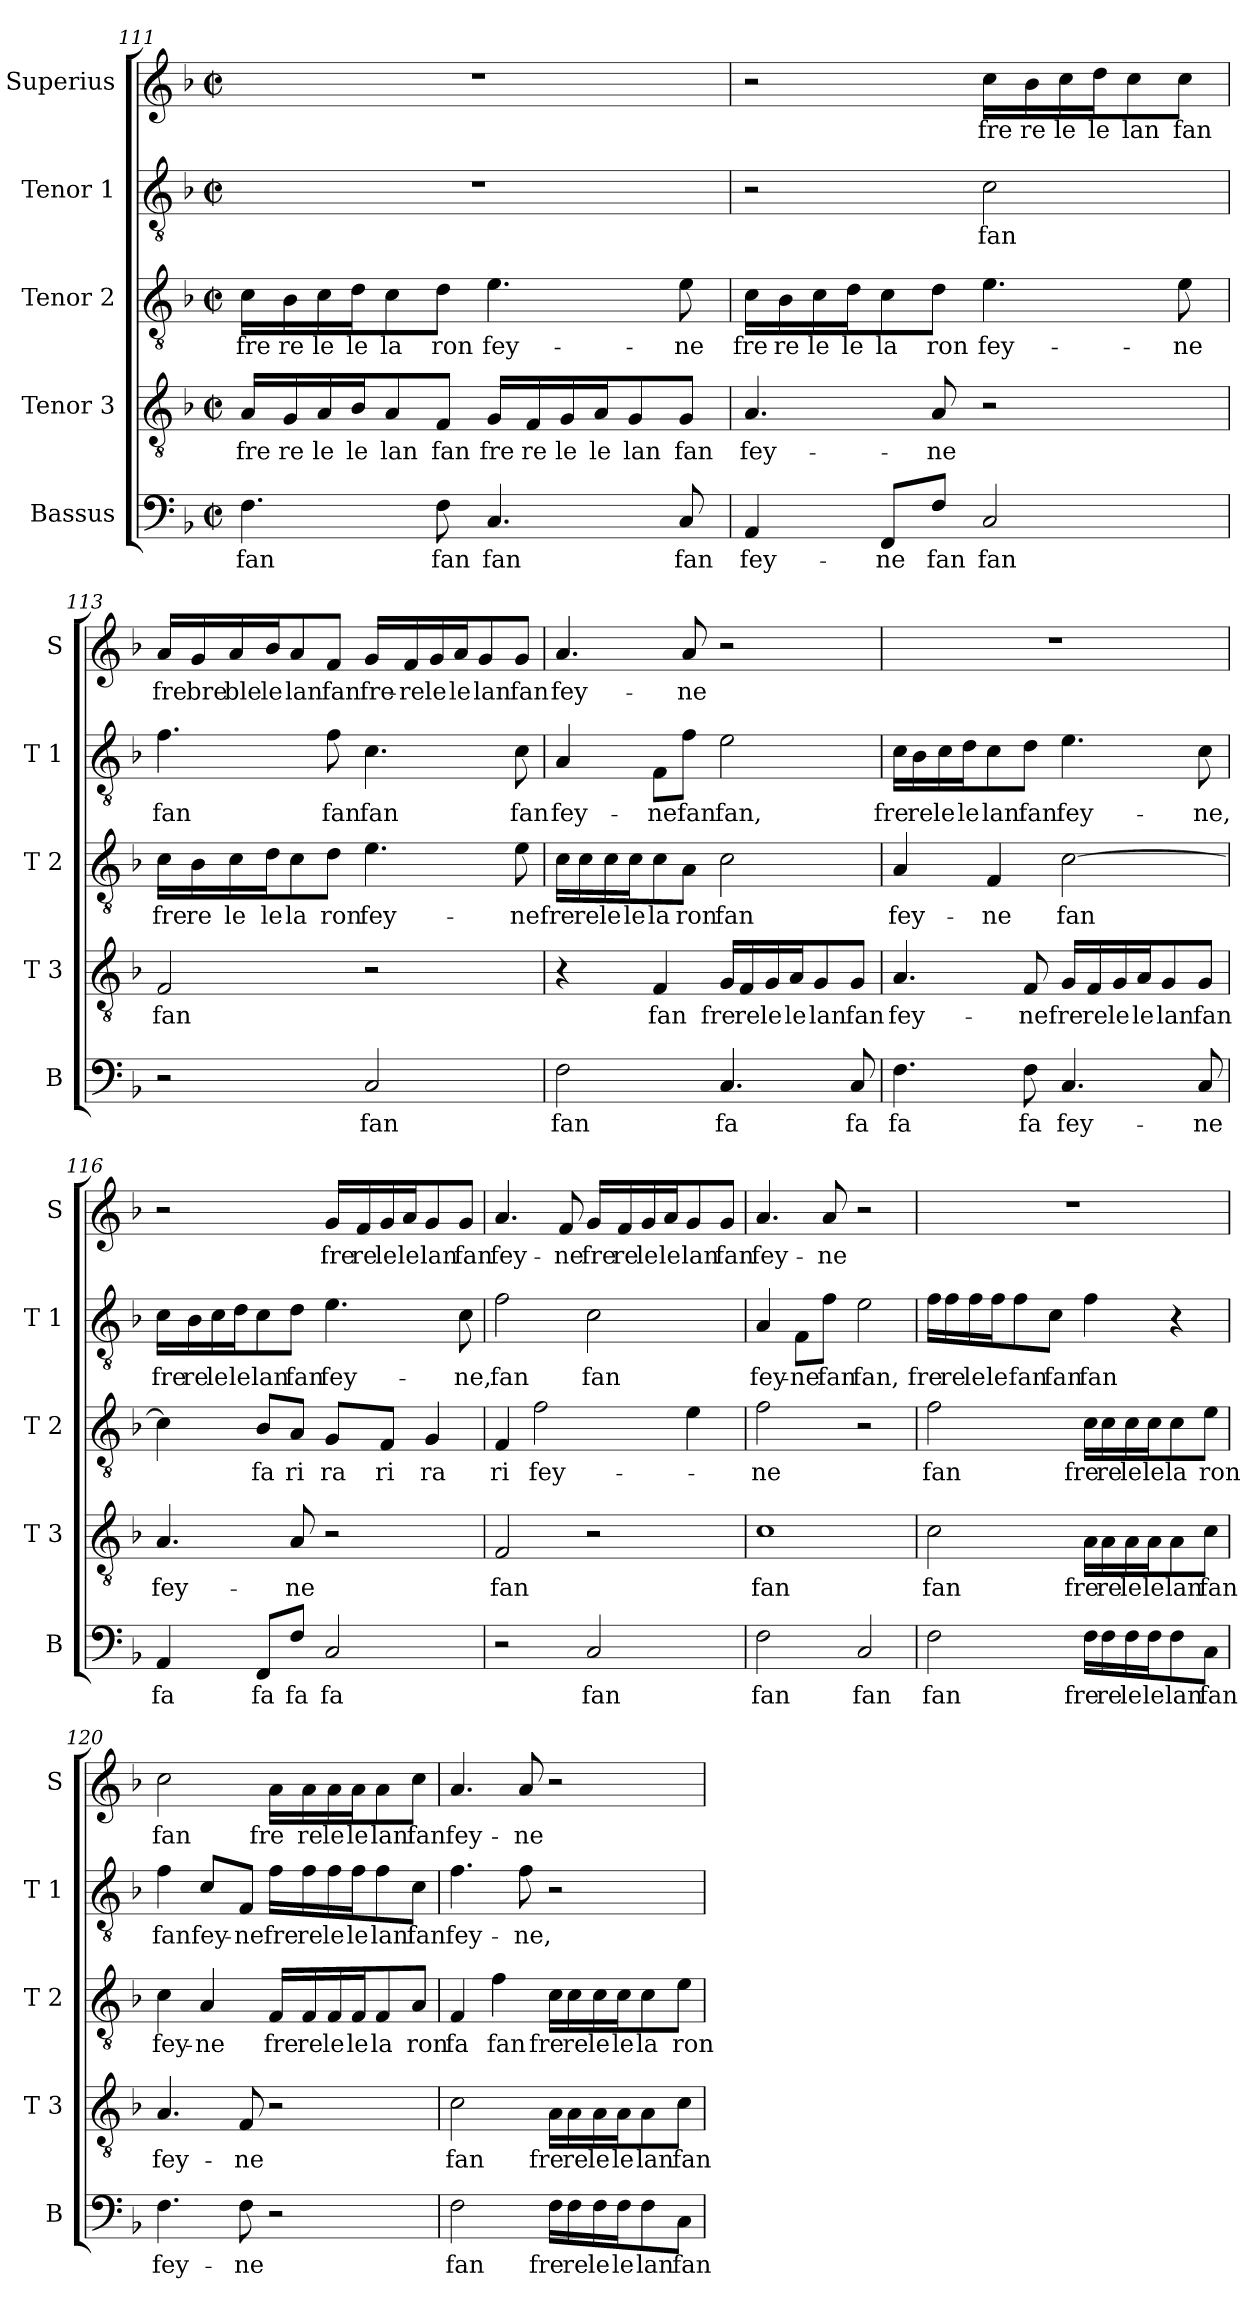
**kern	**text	**kern	**text	**kern	**text	**kern	**text	**kern	**text
*part5	*part5	*part4	*part4	*part3	*part3	*part2	*part2	*part1	*part1
*staff5	*staff5	*staff4	*staff4	*staff3	*staff3	*staff2	*staff2	*staff1	*staff1
*I"Bassus	*	*I"Tenor 3	*	*I"Tenor 2	*	*I"Tenor 1	*	*I"Superius	*
*I'B	*	*I'T 3	*	*I'T 2	*	*I'T 1	*	*I'S	*
!!LO:LB:g=z
*clefF4	*	*clefGv2	*	*clefGv2	*	*clefGv2	*	*clefG2	*
*k[b-]	*	*k[b-]	*	*k[b-]	*	*k[b-]	*	*k[b-]	*
*F:	*	*F:	*	*F:	*	*F:	*	*F:	*
*M2/2	*	*M2/2	*	*M2/2	*	*M2/2	*	*M2/2	*
*met(c|)	*	*met(c|)	*	*met(c|)	*	*met(c|)	*	*met(c|)	*
=111	=111	=111	=111	=111	=111	=111	=111	=111	=111
4.F\	fan	16A/LL	fre	16c\LL	fre	1r	.	1r	.
.	.	16G/	re	16B-\	re	.	.	.	.
.	.	16A/	le	16c\	le	.	.	.	.
.	.	16B-/J	le	16d\J	le	.	.	.	.
.	.	8A/	lan	8c\	la	.	.	.	.
8F\	fan	8F/J	fan	8d\J	ron	.	.	.	.
4.C/	fan	16G/LL	fre	4.e\	fey-	.	.	.	.
.	.	16F/	re	.	.	.	.	.	.
.	.	16G/	le	.	.	.	.	.	.
.	.	16A/J	le	.	.	.	.	.	.
.	.	8G/	lan	.	.	.	.	.	.
8C/	fan	8G/J	fan	8e\	-ne	.	.	.	.
=112	=112	=112	=112	=112	=112	=112	=112	=112	=112
4AA/	fey-	4.A/	fey-	16c\LL	fre	2r	.	2r	.
.	.	.	.	16B-\	re	.	.	.	.
.	.	.	.	16c\	le	.	.	.	.
.	.	.	.	16d\J	le	.	.	.	.
8FF/L	-ne	.	.	8c\	la	.	.	.	.
8F/J	fan	8A/	-ne	8d\J	ron	.	.	.	.
2C/	fan	2r	.	4.e\	fey-	2c\	fan	16cc\LL	fre
.	.	.	.	.	.	.	.	16b-\	re
.	.	.	.	.	.	.	.	16cc\	le
.	.	.	.	.	.	.	.	16dd\J	le
.	.	.	.	.	.	.	.	8cc\	lan
.	.	.	.	8e\	-ne	.	.	8cc\J	fan
!!LO:LB:g=z
=113	=113	=113	=113	=113	=113	=113	=113	=113	=113
2r	.	2F/	fan	16c\LL	fre	4.f\	fan	16a/LL	fre
.	.	.	.	16B-\	re	.	.	16g/	bre
.	.	.	.	16c\	le	.	.	16a/	ble
.	.	.	.	16d\J	le	.	.	16b-/J	le
.	.	.	.	8c\	la	.	.	8a/	lan
.	.	.	.	8d\J	ron	8f\	fan	8f/J	fan
2C/	fan	2r	.	4.e\	fey-	4.c\	fan	16g/LL	fre-
.	.	.	.	.	.	.	.	16f/	-re
.	.	.	.	.	.	.	.	16g/	le
.	.	.	.	.	.	.	.	16a/J	le
.	.	.	.	.	.	.	.	8g/	lan
.	.	.	.	8e\	-ne	8c\	fan	8g/J	fan
=114	=114	=114	=114	=114	=114	=114	=114	=114	=114
2F\	fan	4r	.	16c\LL	fre	4A/	fey-	4.a/	fey-
.	.	.	.	16c\	re	.	.	.	.
.	.	.	.	16c\	le	.	.	.	.
.	.	.	.	16c\J	le	.	.	.	.
.	.	4F/	fan	8c\	la	8F\L	-ne	.	.
.	.	.	.	8A\J	ron	8f\J	fan	8a/	-ne
4.C/	fa	16G/LL	fre	2c\	fan	2e\	fan,	2r	.
.	.	16F/	re	.	.	.	.	.	.
.	.	16G/	le	.	.	.	.	.	.
.	.	16A/J	le	.	.	.	.	.	.
.	.	8G/	lan	.	.	.	.	.	.
8C/	fa	8G/J	fan	.	.	.	.	.	.
!!LO:PB:g=z
=115	=115	=115	=115	=115	=115	=115	=115	=115	=115
4.F\	fa	4.A/	fey-	4A/	fey-	16c\LL	fre	1r	.
.	.	.	.	.	.	16B-\	re	.	.
.	.	.	.	.	.	16c\	le	.	.
.	.	.	.	.	.	16d\J	le	.	.
.	.	.	.	4F/	-ne	8c\	lan	.	.
8F\	fa	8F/	-ne	.	.	8d\J	fan	.	.
4.C/	fey-	16G/LL	fre	[2c\	fan	4.e\	fey-	.	.
.	.	16F/	re	.	.	.	.	.	.
.	.	16G/	le	.	.	.	.	.	.
.	.	16A/J	le	.	.	.	.	.	.
.	.	8G/	lan	.	.	.	.	.	.
8C/	-ne	8G/J	fan	.	.	8c\	-ne,	.	.
=116	=116	=116	=116	=116	=116	=116	=116	=116	=116
4AA/	fa	4.A/	fey-	4c\]	.	16c\LL	fre	2r	.
.	.	.	.	.	.	16B-\	re	.	.
.	.	.	.	.	.	16c\	le	.	.
.	.	.	.	.	.	16d\J	le	.	.
8FF/L	fa	.	.	8B-/L	fa	8c\	lan	.	.
8F/J	fa	8A/	-ne	8A/J	ri	8d\J	fan	.	.
2C/	fa	2r	.	8G/L	ra	4.e\	fey-	16g/LL	fre
.	.	.	.	.	.	.	.	16f/	re
.	.	.	.	8F/J	ri	.	.	16g/	le
.	.	.	.	.	.	.	.	16a/J	le
.	.	.	.	4G/	ra	.	.	8g/	lan
.	.	.	.	.	.	8c\	-ne,	8g/J	fan
!!LO:LB:g=z
=117	=117	=117	=117	=117	=117	=117	=117	=117	=117
2r	.	2F/	fan	4F/	ri	2f\	fan	4.a/	fey-
.	.	.	.	2f\	fey-	.	.	.	.
.	.	.	.	.	.	.	.	8f/	-ne
2C/	fan	2r	.	.	.	2c\	fan	16g/LL	fre
.	.	.	.	.	.	.	.	16f/	re
.	.	.	.	.	.	.	.	16g/	le
.	.	.	.	.	.	.	.	16a/J	le
.	.	.	.	4e\	.	.	.	8g/	lan
.	.	.	.	.	.	.	.	8g/J	fan
=118	=118	=118	=118	=118	=118	=118	=118	=118	=118
2F\	fan	1c	fan	2f\	-ne	4A/	fey-	4.a/	fey-
.	.	.	.	.	.	8F\L	-ne	.	.
.	.	.	.	.	.	8f\J	fan	8a/	-ne
2C/	fan	.	.	2r	.	2e\	fan,	2r	.
!!LO:LB:g=z
=119	=119	=119	=119	=119	=119	=119	=119	=119	=119
2F\	fan	2c\	fan	2f\	fan	16f\LL	fre	1r	.
.	.	.	.	.	.	16f\	re	.	.
.	.	.	.	.	.	16f\	le	.	.
.	.	.	.	.	.	16f\J	le	.	.
.	.	.	.	.	.	8f\	fan	.	.
.	.	.	.	.	.	8c\J	fan	.	.
16F\LL	fre	16A\LL	fre	16c\LL	fre	4f\	fan	.	.
16F\	re	16A\	re	16c\	re	.	.	.	.
16F\	le	16A\	le	16c\	le	.	.	.	.
16F\J	le	16A\J	le	16c\J	le	.	.	.	.
8F\	lan	8A\	lan	8c\	la	4r	.	.	.
8C\J	fan	8c\J	fan	8e\J	ron	.	.	.	.
=120	=120	=120	=120	=120	=120	=120	=120	=120	=120
4.F\	fey-	4.A/	fey-	4c\	fey-	4f\	fan	2cc\	fan
.	.	.	.	4A/	-ne	8c/L	fey-	.	.
8F\	-ne	8F/	-ne	.	.	8F/J	-ne	.	.
2r	.	2r	.	16F/LL	fre	16f\LL	fre	16a\LL	fre
.	.	.	.	16F/	re	16f\	re	16a\	re
.	.	.	.	16F/	le	16f\	le	16a\	le
.	.	.	.	16F/J	le	16f\J	le	16a\J	le
.	.	.	.	8F/	la	8f\	lan	8a\	lan
.	.	.	.	8A/J	ron	8c\J	fan	8cc\J	fan
!!LO:PB:g=z
=121	=121	=121	=121	=121	=121	=121	=121	=121	=121
2F\	fan	2c\	fan	4F/	fa	4.f\	fey-	4.a/	fey-
.	.	.	.	4f\	fan	.	.	.	.
.	.	.	.	.	.	8f\	-ne,	8a/	-ne
16F\LL	fre	16A\LL	fre	16c\LL	fre	2r	.	2r	.
16F\	re	16A\	re	16c\	re	.	.	.	.
16F\	le	16A\	le	16c\	le	.	.	.	.
16F\J	le	16A\J	le	16c\J	le	.	.	.	.
8F\	lan	8A\	lan	8c\	la	.	.	.	.
8C\J	fan	8c\J	fan	8e\J	ron	.	.	.	.
=	=	=	=	=	=	=	=	=	=
*-	*-	*-	*-	*-	*-	*-	*-	*-	*-
